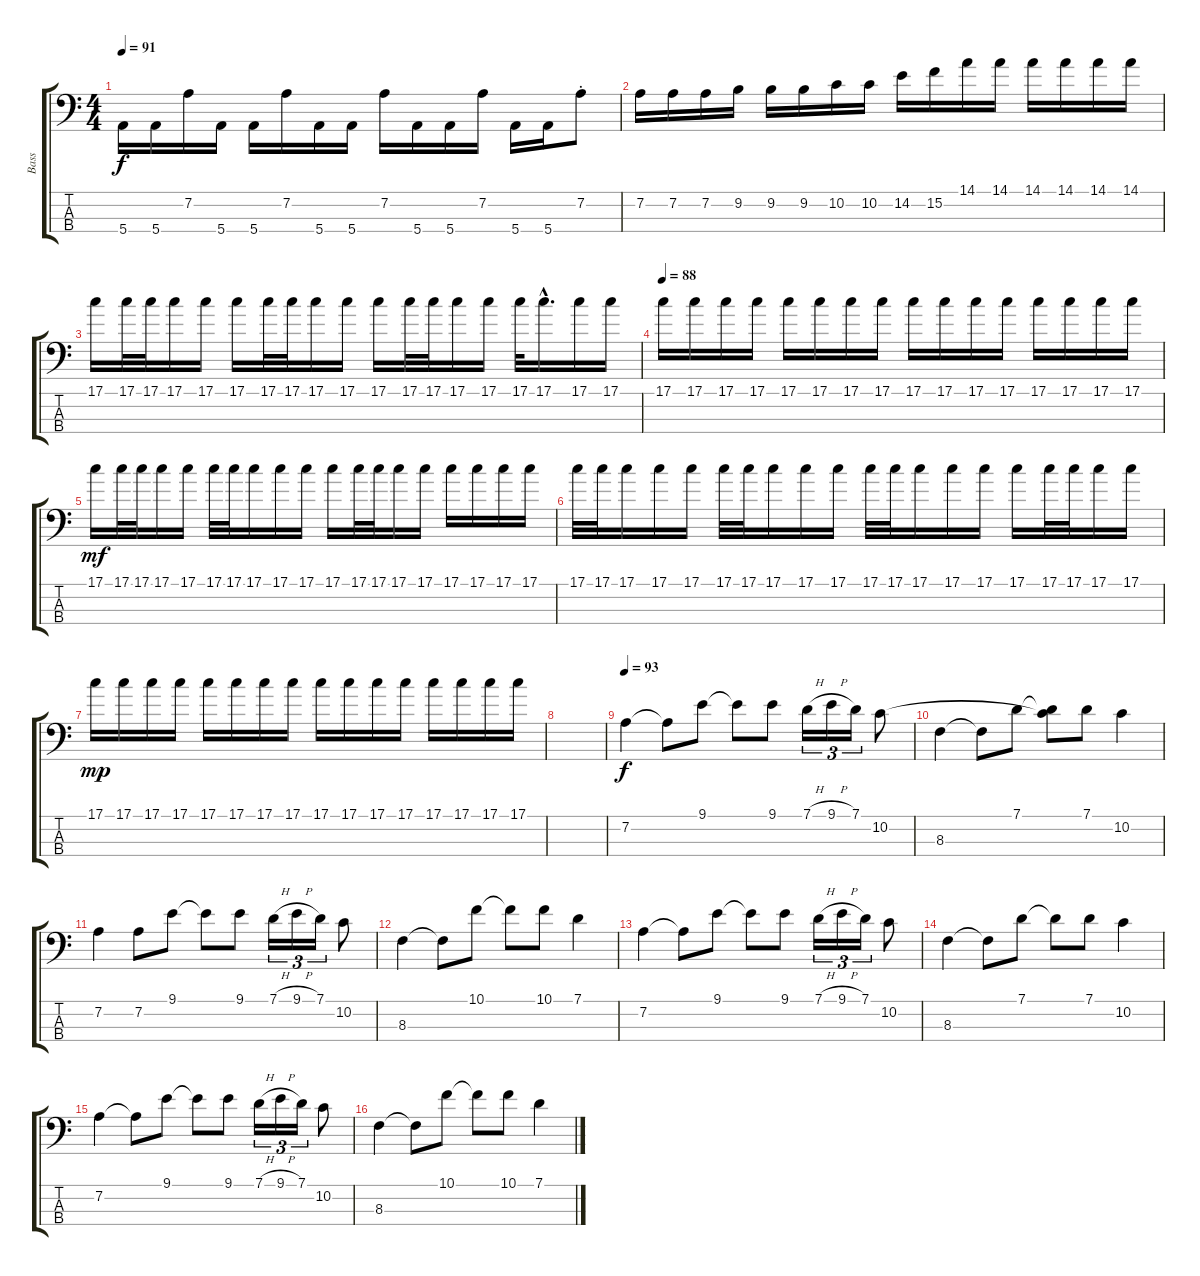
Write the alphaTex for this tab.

\track ("Bass" "Bass") {instrument electricbassfinger}
\staff {score tabs}
\tuning (G2 D2 A1 E1) {hide}
\ts (4 4)
\tempo 91
\clef f4
\ks c
5.4.16{dy f} 5.4.16 7.2.16 5.4.16 5.4.16 7.2.16 5.4.16 5.4.16 7.2.16 5.4.16 5.4.16 7.2.16 5.4.16 5.4.16 7.2{st}.8 |
7.2.16 7.2.16 7.2.16 9.2.16 9.2.16 9.2.16 10.2.16 10.2.16 14.2.16 15.2.16 14.1.16 14.1.16 14.1.16 14.1.16 14.1.16 14.1.16 |
17.1.16 17.1.32 17.1.32 17.1.16 17.1.16 17.1.16 17.1.32 17.1.32 17.1.16 17.1.16 17.1.16 17.1.32 17.1.32 17.1.16 17.1.16 17.1.32 17.1{hac}.16{d} 17.1.16 17.1.16 |
\tempo 88
17.1.16 17.1.16 17.1.16 17.1.16 17.1.16 17.1.16 17.1.16 17.1.16 17.1.16 17.1.16 17.1.16 17.1.16 17.1.16 17.1.16 17.1.16 17.1.16 |
17.1.16{dy mf} 17.1.32 17.1.32 17.1.16 17.1.16 17.1.32 17.1.32 17.1.16 17.1.16 17.1.16 17.1.16 17.1.32 17.1.32 17.1.16 17.1.16 17.1.16 17.1.16 17.1.16 17.1.16 |
17.1.32 17.1.32 17.1.16 17.1.16 17.1.16 17.1.32 17.1.32 17.1.16 17.1.16 17.1.16 17.1.32 17.1.32 17.1.16 17.1.16 17.1.16 17.1.16 17.1.32 17.1.32 17.1.16 17.1.16 |
17.1.16{dy mp} 17.1.16 17.1.16 17.1.16 17.1.16 17.1.16 17.1.16 17.1.16 17.1.16 17.1.16 17.1.16 17.1.16 17.1.16 17.1.16 17.1.16 17.1.16 |
|
\tempo 93
7.2.4{dy f} 7.2{t}.8 9.1.8 9.1{t}.8 9.1.8 7.1{h}.16{tu (3 2)} 9.1{h}.16{tu (3 2)} 7.1.16{tu (3 2)} 10.2.8 |
8.3.4 8.3{t}.8 7.1.8 (7.1{t} 10.2{t}).8 7.1.8 10.2.4 |
7.2.4 7.2.8 9.1.8 9.1{t}.8 9.1.8 7.1{h}.16{tu (3 2)} 9.1{h}.16{tu (3 2)} 7.1.16{tu (3 2)} 10.2.8 |
8.3.4 8.3{t}.8 10.1.8 10.1{t}.8 10.1.8 7.1.4 |
7.2.4 7.2{t}.8 9.1.8 9.1{t}.8 9.1.8 7.1{h}.16{tu (3 2)} 9.1{h}.16{tu (3 2)} 7.1.16{tu (3 2)} 10.2.8 |
8.3.4 8.3{t}.8 7.1.8 7.1{t}.8 7.1.8 10.2.4 |
7.2.4 7.2{t}.8 9.1.8 9.1{t}.8 9.1.8 7.1{h}.16{tu (3 2)} 9.1{h}.16{tu (3 2)} 7.1.16{tu (3 2)} 10.2.8 |
8.3.4 8.3{t}.8 10.1.8 10.1{t}.8 10.1.8 7.1.4
